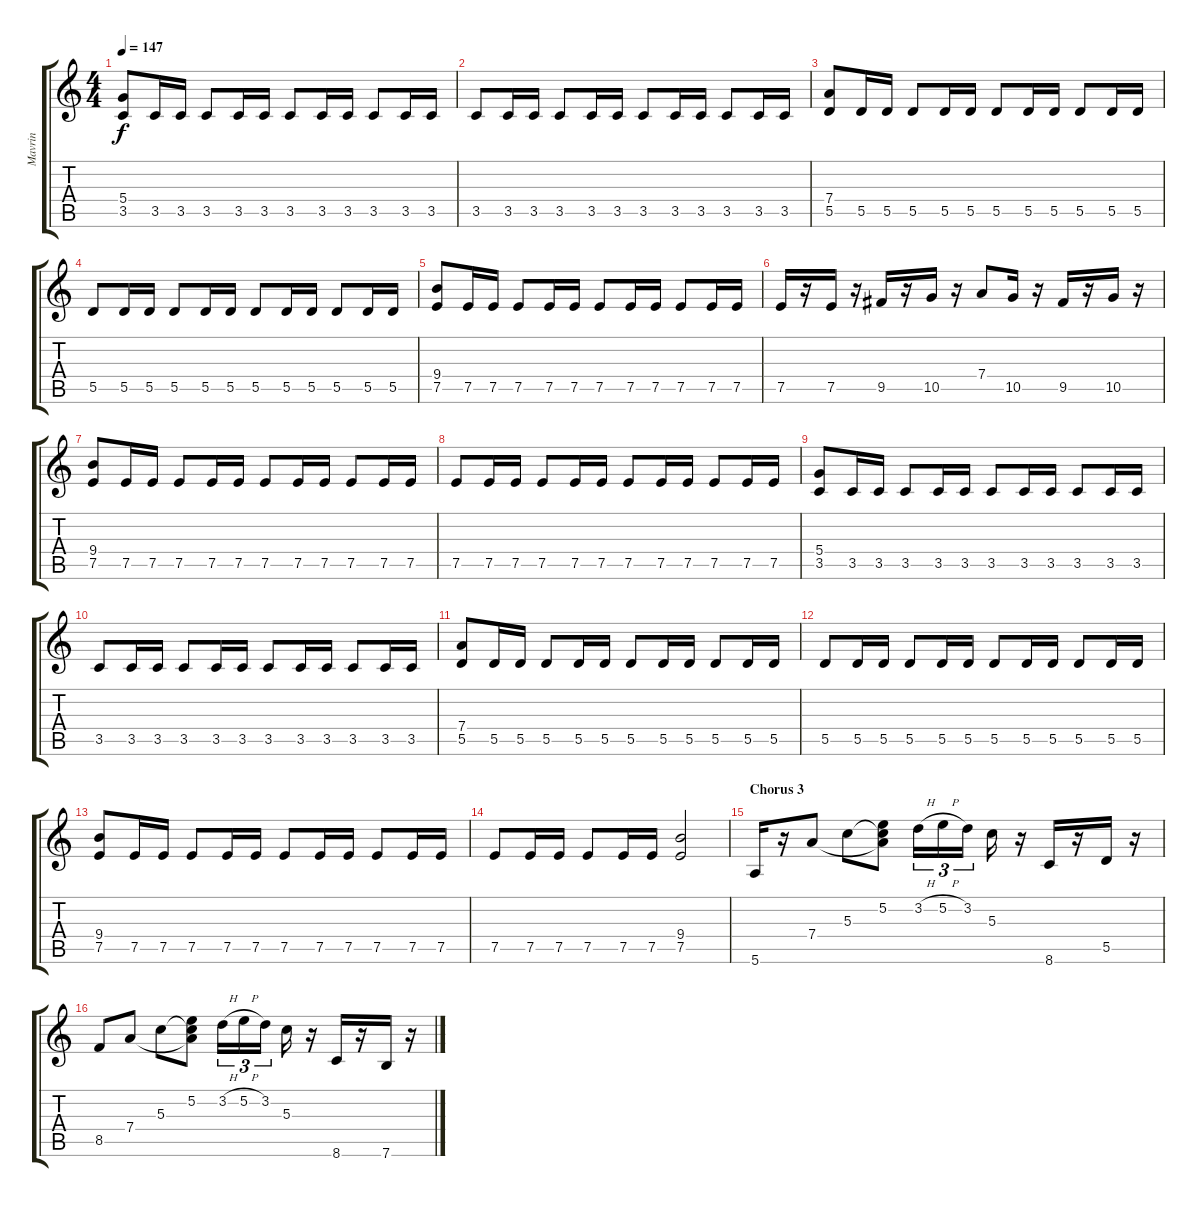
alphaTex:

\track ("Mavrin" "Mavrin") {instrument overdrivenguitar}
\staff {score tabs}
\tuning (E4 B3 G3 D3 A2 E2) {hide}
\ts (4 4)
\tempo 147
\clef g2
\ks c
(5.4 3.5).8{dy f} 3.5.16 3.5.16 3.5.8 3.5.16 3.5.16 3.5.8 3.5.16 3.5.16 3.5.8 3.5.16 3.5.16 |
3.5.8 3.5.16 3.5.16 3.5.8 3.5.16 3.5.16 3.5.8 3.5.16 3.5.16 3.5.8 3.5.16 3.5.16 |
(7.4 5.5).8 5.5.16 5.5.16 5.5.8 5.5.16 5.5.16 5.5.8 5.5.16 5.5.16 5.5.8 5.5.16 5.5.16 |
5.5.8 5.5.16 5.5.16 5.5.8 5.5.16 5.5.16 5.5.8 5.5.16 5.5.16 5.5.8 5.5.16 5.5.16 |
(9.4 7.5).8 7.5.16 7.5.16 7.5.8 7.5.16 7.5.16 7.5.8 7.5.16 7.5.16 7.5.8 7.5.16 7.5.16 |
7.5.16 r.16 7.5.16 r.16 9.5.16 r.16 10.5.16 r.16 7.4.8 10.5.16 r.16 9.5.16 r.16 10.5.16 r.16 |
(9.4 7.5).8 7.5.16 7.5.16 7.5.8 7.5.16 7.5.16 7.5.8 7.5.16 7.5.16 7.5.8 7.5.16 7.5.16 |
7.5.8 7.5.16 7.5.16 7.5.8 7.5.16 7.5.16 7.5.8 7.5.16 7.5.16 7.5.8 7.5.16 7.5.16 |
(5.4 3.5).8 3.5.16 3.5.16 3.5.8 3.5.16 3.5.16 3.5.8 3.5.16 3.5.16 3.5.8 3.5.16 3.5.16 |
3.5.8 3.5.16 3.5.16 3.5.8 3.5.16 3.5.16 3.5.8 3.5.16 3.5.16 3.5.8 3.5.16 3.5.16 |
(7.4 5.5).8 5.5.16 5.5.16 5.5.8 5.5.16 5.5.16 5.5.8 5.5.16 5.5.16 5.5.8 5.5.16 5.5.16 |
5.5.8 5.5.16 5.5.16 5.5.8 5.5.16 5.5.16 5.5.8 5.5.16 5.5.16 5.5.8 5.5.16 5.5.16 |
(9.4 7.5).8 7.5.16 7.5.16 7.5.8 7.5.16 7.5.16 7.5.8 7.5.16 7.5.16 7.5.8 7.5.16 7.5.16 |
7.5.8 7.5.16 7.5.16 7.5.8 7.5.16 7.5.16 (9.4 7.5).2 |
\section ("" "Chorus 3")
5.6.16{volume 9} r.16 7.4.8 5.3.8 (5.2 5.3{t} 7.4{t}).8 3.2{h}.16{tu (3 2)} 5.2{h}.16{tu (3 2)} 3.2.16{tu (3 2)} 5.3.16 r.16 8.6.16 r.16 5.5.16 r.16 |
8.5.8 7.4.8 5.3.8 (5.2 5.3{t} 7.4{t}).8 3.2{h}.16{tu (3 2)} 5.2{h}.16{tu (3 2)} 3.2.16{tu (3 2)} 5.3.16 r.16 8.6.16 r.16 7.6.16 r.16
